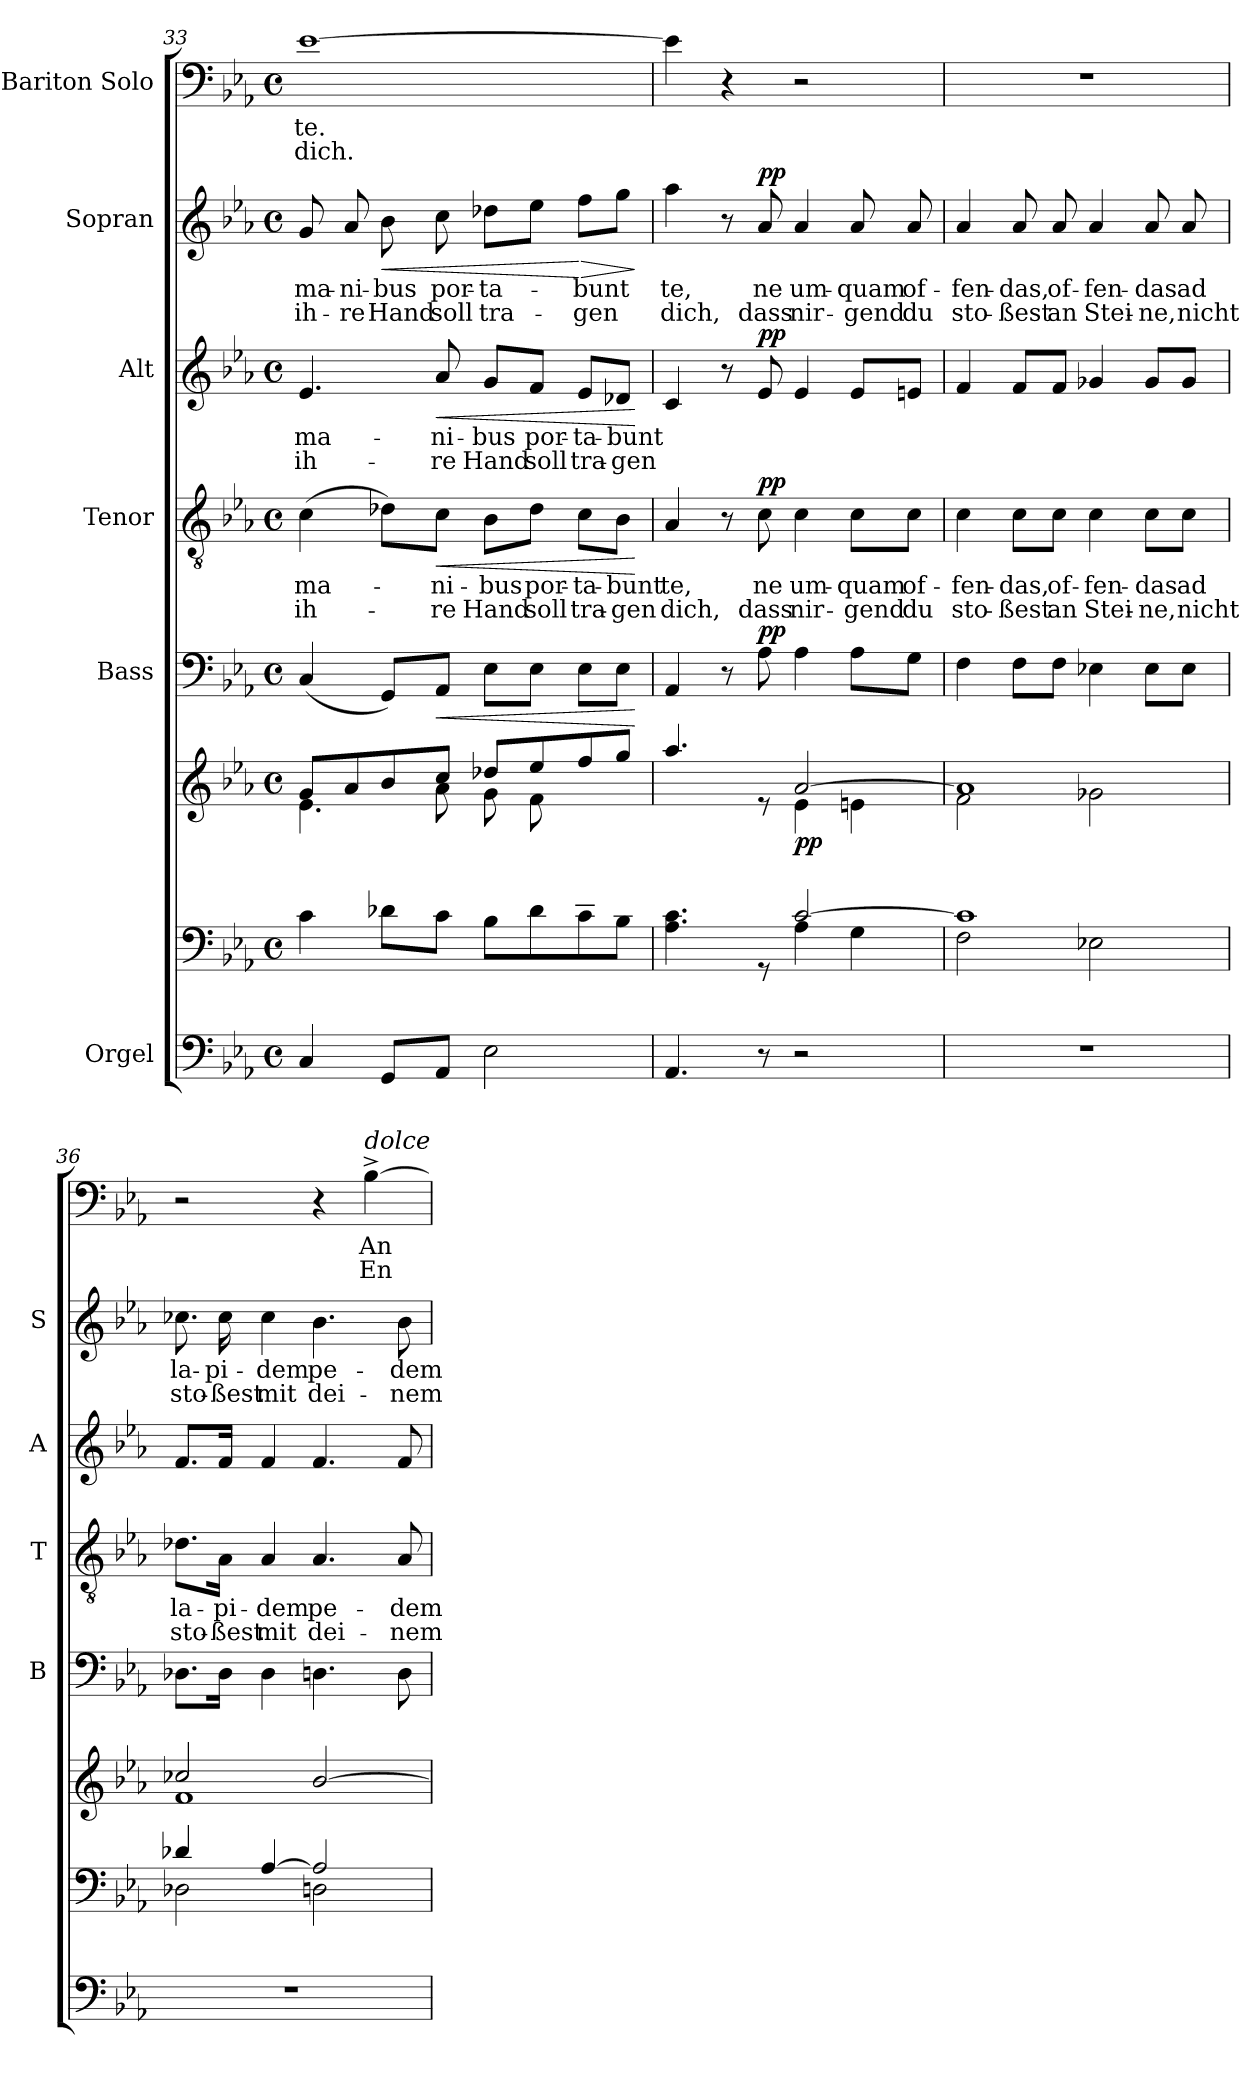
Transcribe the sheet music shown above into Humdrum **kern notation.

**kern	**kern	**kern	**dynam	**kern	**dynam	**kern	**text	**text	**dynam	**kern	**text	**text	**dynam	**kern	**text	**text	**dynam	**kern	**text	**text
*part6	*part6	*part6	*part6	*part5	*part5	*part4	*part4	*part4	*part4	*part3	*part3	*part3	*part3	*part2	*part2	*part2	*part2	*part1	*part1	*part1
*staff8	*staff7	*staff6	*staff6/7/8	*staff5	*staff5	*staff4	*staff4	*staff4	*staff4	*staff3	*staff3	*staff3	*staff3	*staff2	*staff2	*staff2	*staff2	*staff1	*staff1	*staff1
*I"Orgel	*	*	*	*I"Bass	*	*I"Tenor	*	*	*	*I"Alt	*	*	*	*I"Sopran	*	*	*	*I"Bariton Solo	*	*
*	*	*	*	*I'B	*	*I'T	*	*	*	*I'A	*	*	*	*I'S	*	*	*	*	*	*
*clefF4	*clefF4	*clefG2	*	*clefF4	*	*clefGv2	*	*	*	*clefG2	*	*	*	*clefG2	*	*	*	*clefF4	*	*
*k[b-e-a-]	*k[b-e-a-]	*k[b-e-a-]	*	*k[b-e-a-]	*	*k[b-e-a-]	*	*	*	*k[b-e-a-]	*	*	*	*k[b-e-a-]	*	*	*	*k[b-e-a-]	*	*
*E-:	*E-:	*E-:	*	*E-:	*	*E-:	*	*	*	*E-:	*	*	*	*E-:	*	*	*	*E-:	*	*
*M4/4	*M4/4	*M4/4	*	*M4/4	*	*M4/4	*	*	*	*M4/4	*	*	*	*M4/4	*	*	*	*M4/4	*	*
*met(c)	*met(c)	*met(c)	*	*met(c)	*	*met(c)	*	*	*	*met(c)	*	*	*	*met(c)	*	*	*	*met(c)	*	*
=33	=33	=33	=33	=33	=33	=33	=33	=33	=33	=33	=33	=33	=33	=33	=33	=33	=33	=33	=33	=33
*	*^	*^	*	*	*	*	*	*	*	*	*	*	*	*	*	*	*	*	*	*
4C/	2.ryy	4c\	8g/L	4.e-\	.	(>4C/	.	(4c\	ma-	ih-	.	4.e-/	ma-	ih-	.	8g/	ma-	ih-	.	[1e-	te.	dich.
.	.	.	8a-/	.	.	.	.	.	.	.	.	.	.	.	.	8a-/	-ni-	-re	.	.	.	.
!	!	!	!	!	!	!	!	!	!	!	!	!	!	!	!	!	!	!	!LO:HP:b	!	!	!
8GG/L	.	8d-X\L	8b-/	.	.	8GG/L)	.	8d-X\L)	.	.	.	.	.	.	.	8b-\	-bus	Hand	<	.	.	.
!	!	!	!	!	!	!	!LO:HP:b	!	!	!	!LO:HP:b	!	!	!	!LO:HP:b	!	!	!	!	!	!	!
8AA-/J	.	8c\J	8cc/J	8a-\	.	8AA-/J	<	8c\J	-ni-	-re	<	8a-/	-ni-	-re	<	8cc\	por-	soll	.	.	.	.
2E-\	.	8B-\L	8dd-X/L	8g\L	.	8E-\L	.	8B-\L	-bus	Hand	.	8g/L	-bus	Hand	.	8dd-X\L	-ta-	tra-	.	.	.	.
.	.	8d-\	8ee-/	8f\	.	8E-\J	.	8d-\J	por-	soll	.	8f/J	por-	soll	.	8ee-\J	.	.	.	.	.	.
!	!	!	!	!	!	!	!	!	!	!	!	!	!	!	!	!	!	!	!LO:HP:n=1:b	!	!	!
.	8e-/	8c\	8ff/	4ryy	.	8E-\L	.	8c\L	-ta-	tra-	.	8e-/L	-ta-	tra-	.	8ff\L	-bunt	-gen	[ >	.	.	.
.	8d/J	8B-\J	8gg/J	.	.	8E-\J	.	8B-\J	-bunt	-gen	.	8d-X/J	-bunt	-gen	.	8gg\J	.	.	.	.	.	.
*	*v	*v	*	*	*	*	*	*	*	*	*	*	*	*	*	*	*	*	*	*	*	*
*	*	*v	*v	*	*	*	*	*	*	*	*	*	*	*	*	*	*	*	*	*	*
.	.	.	.	.	[	.	.	.	[	.	.	.	[	.	.	.	]	.	.	.
!!LO:LB:g=z
=34	=34	=34	=34	=34	=34	=34	=34	=34	=34	=34	=34	=34	=34	=34	=34	=34	=34	=34	=34	=34
*	*^	*^	*	*	*	*	*	*	*	*	*	*	*	*	*	*	*	*	*	*
4.AA-/	4.A-\ 4.c\	2ryy	4.aa-/	2ryy	.	4AA-/	.	4A-/	te,	dich,	.	4c/	.	.	.	4aa-\	te,	dich,	.	4e-\]	.	.
.	.	.	.	.	.	8r	.	8r	.	.	.	8r	.	.	.	8r	.	.	.	4r	.	.
!	!	!	!	!	!	!	!LO:DY:a	!	!	!	!LO:DY:a	!	!	!	!LO:DY:a	!	!	!	!LO:DY:a	!	!	!
8r	8rGG	.	8re	.	.	8A-\	pp	8c\	ne	dass	pp	8e-/	.	.	pp	8a-/	ne	dass	pp	.	.	.
!	!	!	!	!	!LO:DY:b	!	!	!	!	!	!	!	!	!	!	!	!	!	!	!	!	!
2r	[2c/	4A-\	[2a-/	4e-\	pp	4A-\	.	4c\	um-	nir-	.	4e-/	.	.	.	4a-/	um-	nir-	.	2r	.	.
.	.	4G\	.	4en\	.	8A-\L	.	8c\L	-quam	-gend	.	8e-/L	.	.	.	8a-/	-quam	-gend	.	.	.	.
.	.	.	.	.	.	8G\J	.	8c\J	of-	du	.	8en/J	.	.	.	8a-/	of-	du	.	.	.	.
=35	=35	=35	=35	=35	=35	=35	=35	=35	=35	=35	=35	=35	=35	=35	=35	=35	=35	=35	=35	=35	=35	=35
1r	1c]	2F\	1a-]	2f\	.	4F\	.	4c\	-fen-	sto-	.	4f/	.	.	.	4a-/	-fen-	sto-	.	1r	.	.
.	.	.	.	.	.	8F\L	.	8c\L	-das,	-ßest	.	8f/L	.	.	.	8a-/	-das,	-ßest	.	.	.	.
.	.	.	.	.	.	8F\J	.	8c\J	of-	an	.	8f/J	.	.	.	8a-/	of-	an	.	.	.	.
.	.	2E-X\	.	2g-X\	.	4E-X\	.	4c\	-fen-	Stei-	.	4g-X/	.	.	.	4a-/	-fen-	Stei-	.	.	.	.
.	.	.	.	.	.	8E-\L	.	8c\L	-das	-ne,	.	8g-/L	.	.	.	8a-/	-das	-ne,	.	.	.	.
.	.	.	.	.	.	8E-\J	.	8c\J	ad	nicht	.	8g-/J	.	.	.	8a-/	ad	nicht	.	.	.	.
=36	=36	=36	=36	=36	=36	=36	=36	=36	=36	=36	=36	=36	=36	=36	=36	=36	=36	=36	=36	=36	=36	=36
1r	4d-X/	2D-X\	2cc-X/	1f	.	8.D-X\L	.	8.d-X\L	la-	sto-	.	8.f/L	.	.	.	8.cc-X\	la-	sto-	.	2r	.	.
.	.	.	.	.	.	16D-\Jk	.	16A-\Jk	-pi-	-ßest	.	16f/Jk	.	.	.	16cc-\	-pi-	-ßest	.	.	.	.
.	[4A-/	.	.	.	.	4D-\	.	4A-/	-dem	mit	.	4f/	.	.	.	4cc-\	-dem	mit	.	.	.	.
.	2A-/]	2Dn\	[2b-/	.	.	4.Dn\	.	4.A-/	pe-	dei-	.	4.f/	.	.	.	4.b-\	pe-	dei-	.	4r	.	.
!	!	!	!	!	!	!	!	!	!	!	!	!	!	!	!	!	!	!	!	!LO:TX:a:i:t=dolce	!	!
.	.	.	.	.	.	.	.	.	.	.	.	.	.	.	.	.	.	.	.	[4B-^\	An-	En-
.	.	.	.	.	.	8D\	.	8A-/	-dem	-nem	.	8f/	.	.	.	8b-\	-dem	-nem	.	.	.	.
*	*v	*v	*	*	*	*	*	*	*	*	*	*	*	*	*	*	*	*	*	*	*	*
*	*	*v	*v	*	*	*	*	*	*	*	*	*	*	*	*	*	*	*	*	*	*
=	=	=	=	=	=	=	=	=	=	=	=	=	=	=	=	=	=	=	=	=
*-	*-	*-	*-	*-	*-	*-	*-	*-	*-	*-	*-	*-	*-	*-	*-	*-	*-	*-	*-	*-
